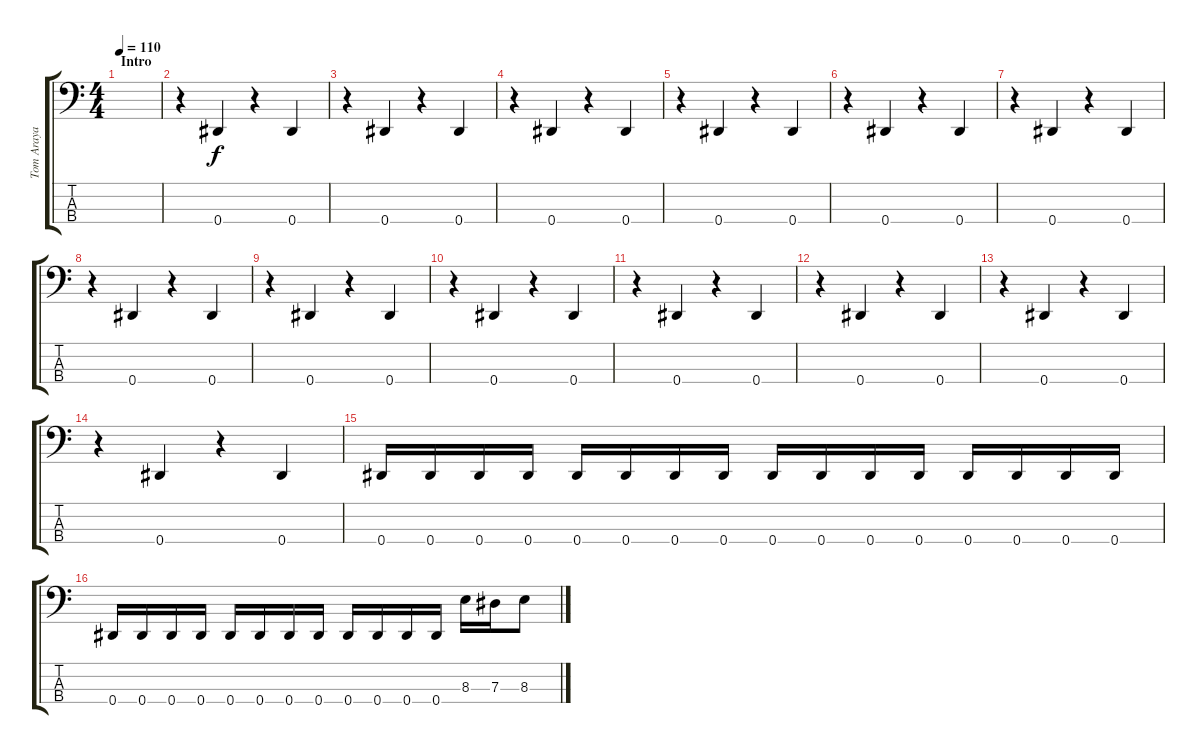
\track ("Tom Araya" "Tom Araya") {instrument electricbasspick}
\staff {score tabs}
\tuning (Gb2 Db2 Ab1 Eb1) {hide}
\ts (4 4)
\section ("" "Intro")
\tempo 110
\clef f4
\ks c
|
r.4 0.4.4 r.4 0.4.4 |
r.4 0.4.4 r.4 0.4.4 |
r.4 0.4.4 r.4 0.4.4 |
r.4 0.4.4 r.4 0.4.4 |
r.4 0.4.4 r.4 0.4.4 |
r.4 0.4.4 r.4 0.4.4 |
r.4 0.4.4 r.4 0.4.4 |
r.4 0.4.4 r.4 0.4.4 |
r.4 0.4.4 r.4 0.4.4 |
r.4 0.4.4 r.4 0.4.4 |
r.4 0.4.4 r.4 0.4.4 |
r.4 0.4.4 r.4 0.4.4 |
r.4 0.4.4 r.4 0.4.4 |
0.4.16 0.4.16 0.4.16 0.4.16 0.4.16 0.4.16 0.4.16 0.4.16 0.4.16 0.4.16 0.4.16 0.4.16 0.4.16 0.4.16 0.4.16 0.4.16 |
0.4.16 0.4.16 0.4.16 0.4.16 0.4.16 0.4.16 0.4.16 0.4.16 0.4.16 0.4.16 0.4.16 0.4.16 8.3.16 7.3.16 8.3.8
